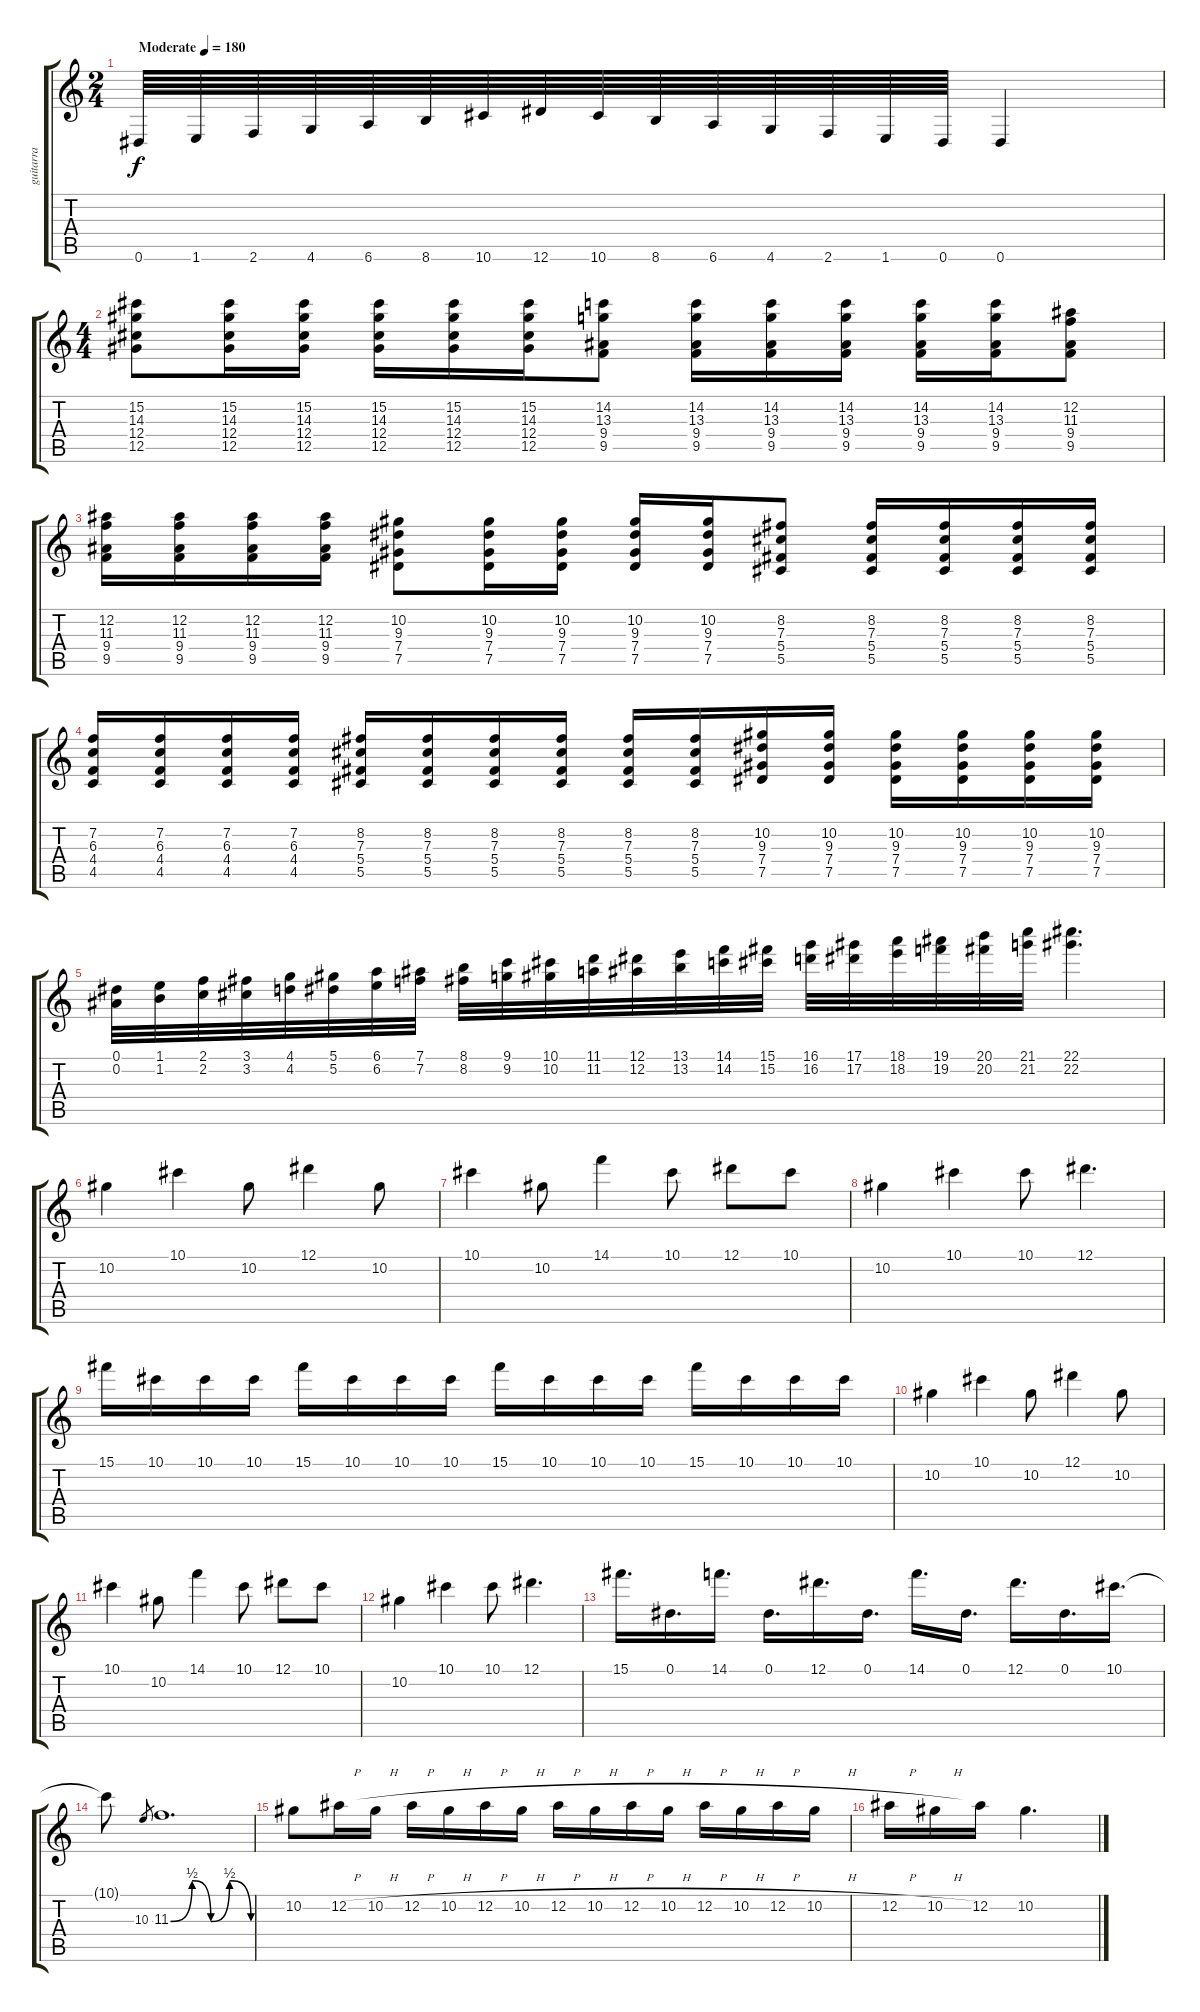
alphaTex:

\track ("guitarra" "guitarra") {instrument overdrivenguitar}
\staff {score tabs}
\tuning (Eb4 Bb3 Gb3 Db3 Ab2 Eb2) {hide}
\ts (2 4)
\tempo (180 "Moderate")
\clef g2
\ks c
0.6.64{dy f instrument overdrivenguitar} 1.6.64 2.6.64 4.6.64 6.6.64 8.6.64 10.6.64 12.6.64 10.6.64 8.6.64 6.6.64 4.6.64 2.6.64 1.6.64 0.6.64 0.6.4 |
\ts (4 4)
(15.2 14.3 12.4 12.5).8 (15.2 14.3 12.4 12.5).16 (15.2 14.3 12.4 12.5).16 (15.2 14.3 12.4 12.5).16 (15.2 14.3 12.4 12.5).16 (15.2 14.3 12.4 12.5).16 (14.2 13.3 9.4 9.5).8 (14.2 13.3 9.4 9.5).16 (14.2 13.3 9.4 9.5).16 (14.2 13.3 9.4 9.5).16 (14.2 13.3 9.4 9.5).16 (14.2 13.3 9.4 9.5).16 (12.2 11.3 9.4 9.5).8 |
(12.2 11.3 9.4 9.5).16 (12.2 11.3 9.4 9.5).16 (12.2 11.3 9.4 9.5).16 (12.2 11.3 9.4 9.5).16 (10.2 9.3 7.4 7.5).8 (10.2 9.3 7.4 7.5).16 (10.2 9.3 7.4 7.5).16 (10.2 9.3 7.4 7.5).16 (10.2 9.3 7.4 7.5).16 (8.2 7.3 5.4 5.5).8 (8.2 7.3 5.4 5.5).16 (8.2 7.3 5.4 5.5).16 (8.2 7.3 5.4 5.5).16 (8.2 7.3 5.4 5.5).16 |
(7.2 6.3 4.4 4.5).16 (7.2 6.3 4.4 4.5).16 (7.2 6.3 4.4 4.5).16 (7.2 6.3 4.4 4.5).16 (8.2 7.3 5.4 5.5).16 (8.2 7.3 5.4 5.5).16 (8.2 7.3 5.4 5.5).16 (8.2 7.3 5.4 5.5).16 (8.2 7.3 5.4 5.5).16 (8.2 7.3 5.4 5.5).16 (10.2 9.3 7.4 7.5).16 (10.2 9.3 7.4 7.5).16 (10.2 9.3 7.4 7.5).16 (10.2 9.3 7.4 7.5).16 (10.2 9.3 7.4 7.5).16 (10.2 9.3 7.4 7.5).16 |
(0.1 0.2).32 (1.1 1.2).32 (2.1 2.2).32 (3.1 3.2).32 (4.1 4.2).32 (5.1 5.2).32 (6.1 6.2).32 (7.1 7.2).32 (8.1 8.2).32 (9.1 9.2).32 (10.1 10.2).32 (11.1 11.2).32 (12.1 12.2).32 (13.1 13.2).32 (14.1 14.2).32 (15.1 15.2).32 (16.1 16.2).32 (17.1 17.2).32 (18.1 18.2).32 (19.1 19.2).32 (20.1 20.2).32 (21.1 21.2).32 (22.1 22.2).4{d} |
10.2.4 10.1.4 10.2.8 12.1.4 10.2.8 |
10.1.4 10.2.8 14.1.4 10.1.8 12.1.8 10.1.8 |
10.2.4 10.1.4 10.1.8 12.1.4{d} |
15.1.16 10.1.16 10.1.16 10.1.16 15.1.16 10.1.16 10.1.16 10.1.16 15.1.16 10.1.16 10.1.16 10.1.16 15.1.16 10.1.16 10.1.16 10.1.16 |
10.2.4 10.1.4 10.2.8 12.1.4 10.2.8 |
10.1.4 10.2.8 14.1.4 10.1.8 12.1.8 10.1.8 |
10.2.4 10.1.4 10.1.8 12.1.4{d} |
15.1.16{d} 0.1.16{d} 14.1.16{d} 0.1.16{d} 12.1.16{d} 0.1.16{d} 14.1.16{d} 0.1.16{d} 12.1.16{d} 0.1.16{d} 10.1.16{d} |
10.1{t}.8 10.3.8{gr} 11.3{be (custom 0 0 16 2 30 0 44 2 60 0)}.1{d} |
10.2.8 12.2{h}.16 10.2{h}.16 12.2{h}.16 10.2{h}.16 12.2{h}.16 10.2{h}.16 12.2{h}.16 10.2{h}.16 12.2{h}.16 10.2{h}.16 12.2{h}.16 10.2{h}.16 12.2{h}.16 10.2{h}.16 |
12.2{h}.16 10.2{h}.16 12.2.16 10.2.4{d}
